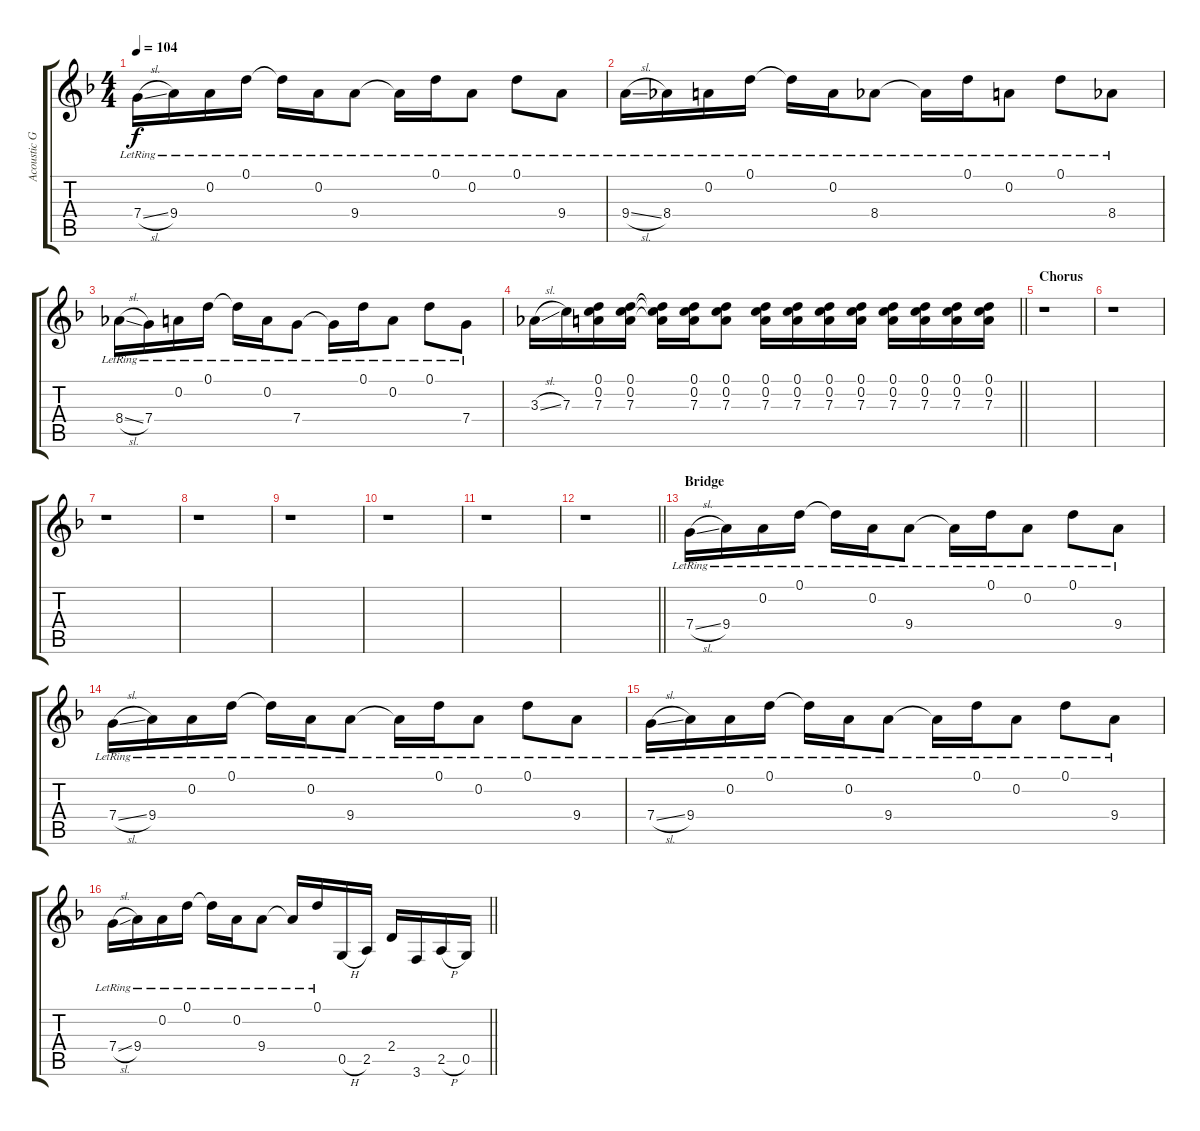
\track ("Acoustic Guitar" "Acoustic G") {instrument acousticguitarsteel}
\staff {score tabs}
\tuning (D4 A3 F3 C3 G2 D2) {hide}
\ts (4 4)
\tempo 104
\clef g2
\ks dminor
7.4{sl lr}.16{dy f} 9.4{lr}.16 0.2{lr}.16 0.1{lr}.16 0.1{lr t}.16 0.2{lr}.16 9.4{lr}.8 9.4{lr t}.16 0.1{lr}.16 0.2{lr}.8 0.1{lr}.8 9.4{lr}.8 |
9.4{sl lr}.16 8.4{lr}.16 0.2{lr}.16 0.1{lr}.16 0.1{lr t}.16 0.2{lr}.16 8.4{lr}.8 8.4{lr t}.16 0.1{lr}.16 0.2{lr}.8 0.1{lr}.8 8.4{lr}.8 |
8.4{sl lr}.16 7.4{lr}.16 0.2{lr}.16 0.1{lr}.16 0.1{lr t}.16 0.2{lr}.16 7.4{lr}.8 7.4{lr t}.16 0.1{lr}.16 0.2{lr}.8 0.1{lr}.8 7.4{lr}.8 |
\barLineRight lightlight
3.3{sl}.16 7.3.16 (0.1 0.2 7.3).16 (0.1 0.2 7.3).16 (0.1{t} 0.2{t} 7.3{t}).16 (0.1 0.2 7.3).16 (0.1 0.2 7.3).8 (0.1 0.2 7.3).16 (0.1 0.2 7.3).16 (0.1 0.2 7.3).16 (0.1 0.2 7.3).16 (0.1 0.2 7.3).16 (0.1 0.2 7.3).16 (0.1 0.2 7.3).16 (0.1 0.2 7.3).16 |
\section ("" "Chorus")
r.1 |
r.1 |
r.1 |
r.1 |
r.1 |
r.1 |
r.1 |
\barLineRight lightlight
r.1 |
\section ("" "Bridge")
7.4{sl lr}.16 9.4{lr}.16 0.2{lr}.16 0.1{lr}.16 0.1{lr t}.16 0.2{lr}.16 9.4{lr}.8 9.4{lr t}.16 0.1{lr}.16 0.2{lr}.8 0.1{lr}.8 9.4{lr}.8 |
7.4{sl lr}.16 9.4{lr}.16 0.2{lr}.16 0.1{lr}.16 0.1{lr t}.16 0.2{lr}.16 9.4{lr}.8 9.4{lr t}.16 0.1{lr}.16 0.2{lr}.8 0.1{lr}.8 9.4{lr}.8 |
7.4{sl lr}.16 9.4{lr}.16 0.2{lr}.16 0.1{lr}.16 0.1{lr t}.16 0.2{lr}.16 9.4{lr}.8 9.4{lr t}.16 0.1{lr}.16 0.2{lr}.8 0.1{lr}.8 9.4{lr}.8 |
\barLineRight lightlight
7.4{sl lr}.16 9.4{lr}.16 0.2{lr}.16 0.1{lr}.16 0.1{lr t}.16 0.2{lr}.16 9.4{lr}.8 9.4{lr t}.16 0.1{lr}.16 0.5{h}.16 2.5.16 2.4.16 3.6.16 2.5{h}.16 0.5.16
